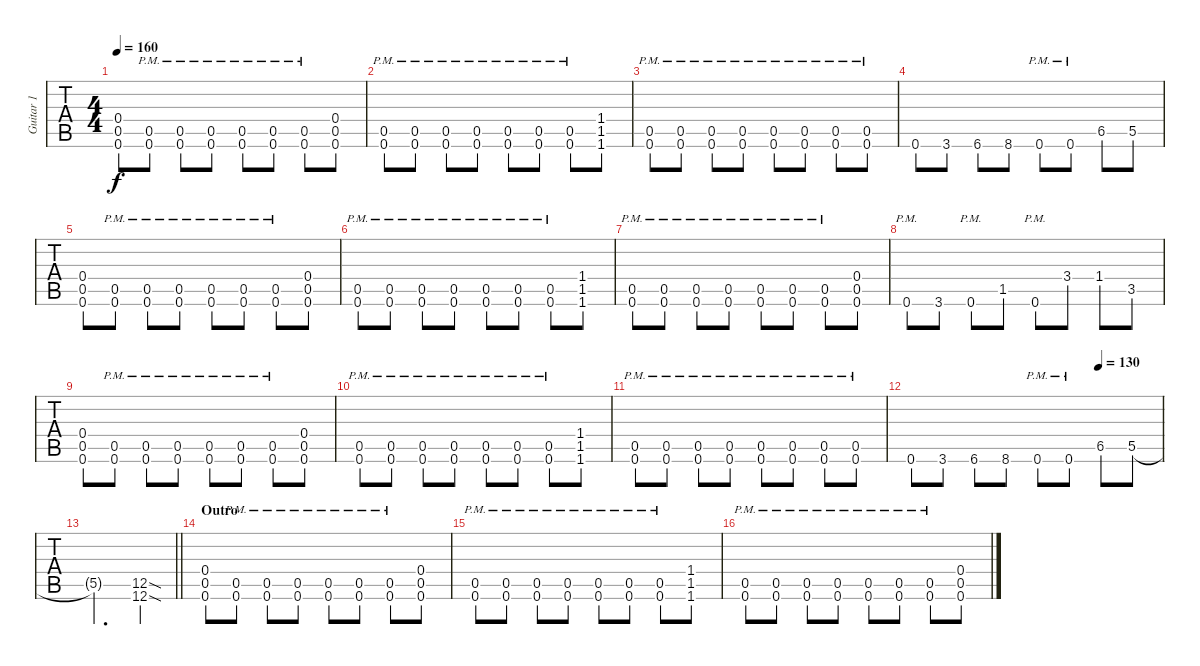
\track ("Guitar 1" "Guitar 1") {instrument distortionguitar}
\staff {tabs}
\tuning (Db4 Ab3 E3 B2 Gb2 B1) {hide}
\ts (4 4)
\tempo 160
\clef g2
\ks c
(0.4 0.5 0.6).8{dy f} (0.5{pm} 0.6{pm}).8 (0.5{pm} 0.6{pm}).8 (0.5{pm} 0.6{pm}).8 (0.5{pm} 0.6{pm}).8 (0.5{pm} 0.6{pm}).8 (0.5{pm} 0.6).8 (0.4 0.5 0.6).8 |
(0.5{pm} 0.6{pm}).8 (0.5{pm} 0.6{pm}).8 (0.5{pm} 0.6{pm}).8 (0.5{pm} 0.6{pm}).8 (0.5{pm} 0.6{pm}).8 (0.5{pm} 0.6{pm}).8 (0.5{pm} 0.6).8 (1.4 1.5 1.6).8 |
(0.5{pm} 0.6{pm}).8 (0.5{pm} 0.6{pm}).8 (0.5{pm} 0.6{pm}).8 (0.5{pm} 0.6{pm}).8 (0.5{pm} 0.6{pm}).8 (0.5{pm} 0.6{pm}).8 (0.5{pm} 0.6).8 (0.5{pm} 0.6{pm}).8 |
0.6.8 3.6.8 6.6.8 8.6.8 0.6{pm}.8 0.6{pm}.8 6.5.8 5.5.8 |
(0.4 0.5 0.6).8 (0.5{pm} 0.6{pm}).8 (0.5{pm} 0.6{pm}).8 (0.5{pm} 0.6{pm}).8 (0.5{pm} 0.6{pm}).8 (0.5{pm} 0.6{pm}).8 (0.5{pm} 0.6).8 (0.4 0.5 0.6).8 |
(0.5{pm} 0.6{pm}).8 (0.5{pm} 0.6{pm}).8 (0.5{pm} 0.6{pm}).8 (0.5{pm} 0.6{pm}).8 (0.5{pm} 0.6{pm}).8 (0.5{pm} 0.6{pm}).8 (0.5{pm} 0.6).8 (1.4 1.5 1.6).8 |
(0.5{pm} 0.6{pm}).8 (0.5{pm} 0.6{pm}).8 (0.5{pm} 0.6{pm}).8 (0.5{pm} 0.6{pm}).8 (0.5{pm} 0.6{pm}).8 (0.5{pm} 0.6{pm}).8 (0.5{pm} 0.6).8 (0.4 0.5 0.6).8 |
0.6{pm}.8 3.6.8 0.6{pm}.8 1.5.8 0.6{pm}.8 3.4.8 1.4.8 3.5.8 |
(0.4 0.5 0.6).8 (0.5{pm} 0.6{pm}).8 (0.5{pm} 0.6{pm}).8 (0.5{pm} 0.6{pm}).8 (0.5{pm} 0.6{pm}).8 (0.5{pm} 0.6{pm}).8 (0.5{pm} 0.6).8 (0.4 0.5 0.6).8 |
(0.5{pm} 0.6{pm}).8 (0.5{pm} 0.6{pm}).8 (0.5{pm} 0.6{pm}).8 (0.5{pm} 0.6{pm}).8 (0.5{pm} 0.6{pm}).8 (0.5{pm} 0.6{pm}).8 (0.5{pm} 0.6).8 (1.4 1.5 1.6).8 |
(0.5{pm} 0.6{pm}).8 (0.5{pm} 0.6{pm}).8 (0.5{pm} 0.6{pm}).8 (0.5{pm} 0.6{pm}).8 (0.5{pm} 0.6{pm}).8 (0.5{pm} 0.6{pm}).8 (0.5{pm} 0.6).8 (0.5{pm} 0.6{pm}).8 |
\tempo (130 0.75)
0.6.8 3.6.8 6.6.8 8.6.8 0.6{pm}.8 0.6{pm}.8 6.5.8 5.5.8 |
\barLineRight lightlight
5.5{t}.2{d} (12.5{sod} 12.6{sod}).4 |
\section ("" "Outro")
(0.4 0.5 0.6).8 (0.5{pm} 0.6{pm}).8 (0.5{pm} 0.6{pm}).8 (0.5{pm} 0.6{pm}).8 (0.5{pm} 0.6{pm}).8 (0.5{pm} 0.6{pm}).8 (0.5{pm} 0.6).8 (0.4 0.5 0.6).8 |
(0.5{pm} 0.6{pm}).8 (0.5{pm} 0.6{pm}).8 (0.5{pm} 0.6{pm}).8 (0.5{pm} 0.6{pm}).8 (0.5{pm} 0.6{pm}).8 (0.5{pm} 0.6{pm}).8 (0.5{pm} 0.6).8 (1.4 1.5 1.6).8 |
(0.5{pm} 0.6{pm}).8 (0.5{pm} 0.6{pm}).8 (0.5{pm} 0.6{pm}).8 (0.5{pm} 0.6{pm}).8 (0.5{pm} 0.6{pm}).8 (0.5{pm} 0.6{pm}).8 (0.5{pm} 0.6).8 (0.4 0.5 0.6).8
